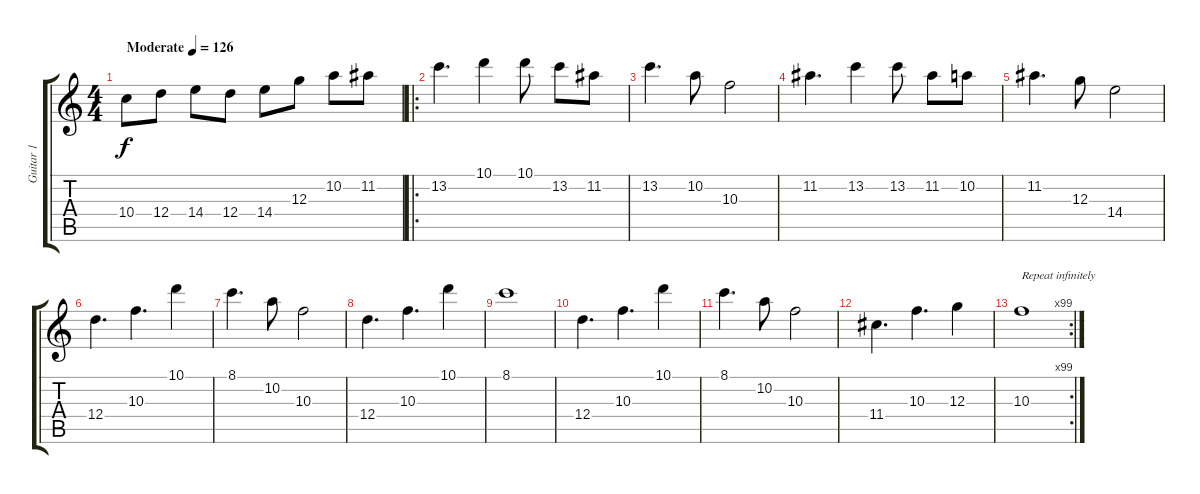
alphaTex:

\track ("Guitar 1" "Guitar 1") {instrument acousticguitarsteel}
\staff {score tabs}
\tuning (E4 B3 G3 D3 A2 E2) {hide}
\ts (4 4)
\tempo (126 "Moderate")
\clef g2
\ks c
10.4.8{dy f instrument acousticguitarsteel} 12.4.8 14.4.8 12.4.8 14.4.8 12.3.8 10.2.8 11.2.8 |
\ro
13.2.4{d} 10.1.4 10.1.8 13.2.8 11.2.8 |
13.2.4{d} 10.2.8 10.3.2 |
11.2.4{d} 13.2.4 13.2.8 11.2.8 10.2.8 |
11.2.4{d} 12.3.8 14.4.2 |
12.4.4{d} 10.3.4{d} 10.1.4 |
8.1.4{d} 10.2.8 10.3.2 |
12.4.4{d} 10.3.4{d} 10.1.4 |
8.1.1 |
12.4.4{d} 10.3.4{d} 10.1.4 |
8.1.4{d} 10.2.8 10.3.2 |
11.4.4{d} 10.3.4{d} 12.3.4 |
\rc 99
10.3.1{txt "Repeat infinitely"}
